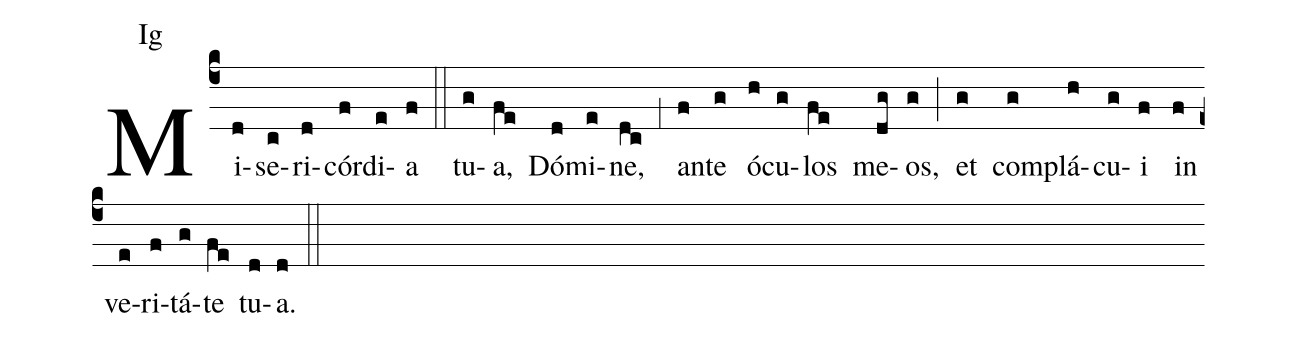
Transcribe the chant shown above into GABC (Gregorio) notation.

annotation: Ig;
%%
(c4) Mi(d)se(c)ri(d)cór(f)di(e)a(f) (::) tu(g)a,(fe) Dó(d)mi(e)ne,(dc) (;1) an(f)te(g) ó(h)cu(g)los(fe) me(dg)os,(g) (;) et(g) com(g)plá(h)cu(g)i(f) in(f) ve(e)ri(f)tá(g)te(fe) tu(d)a.(d) (::)
